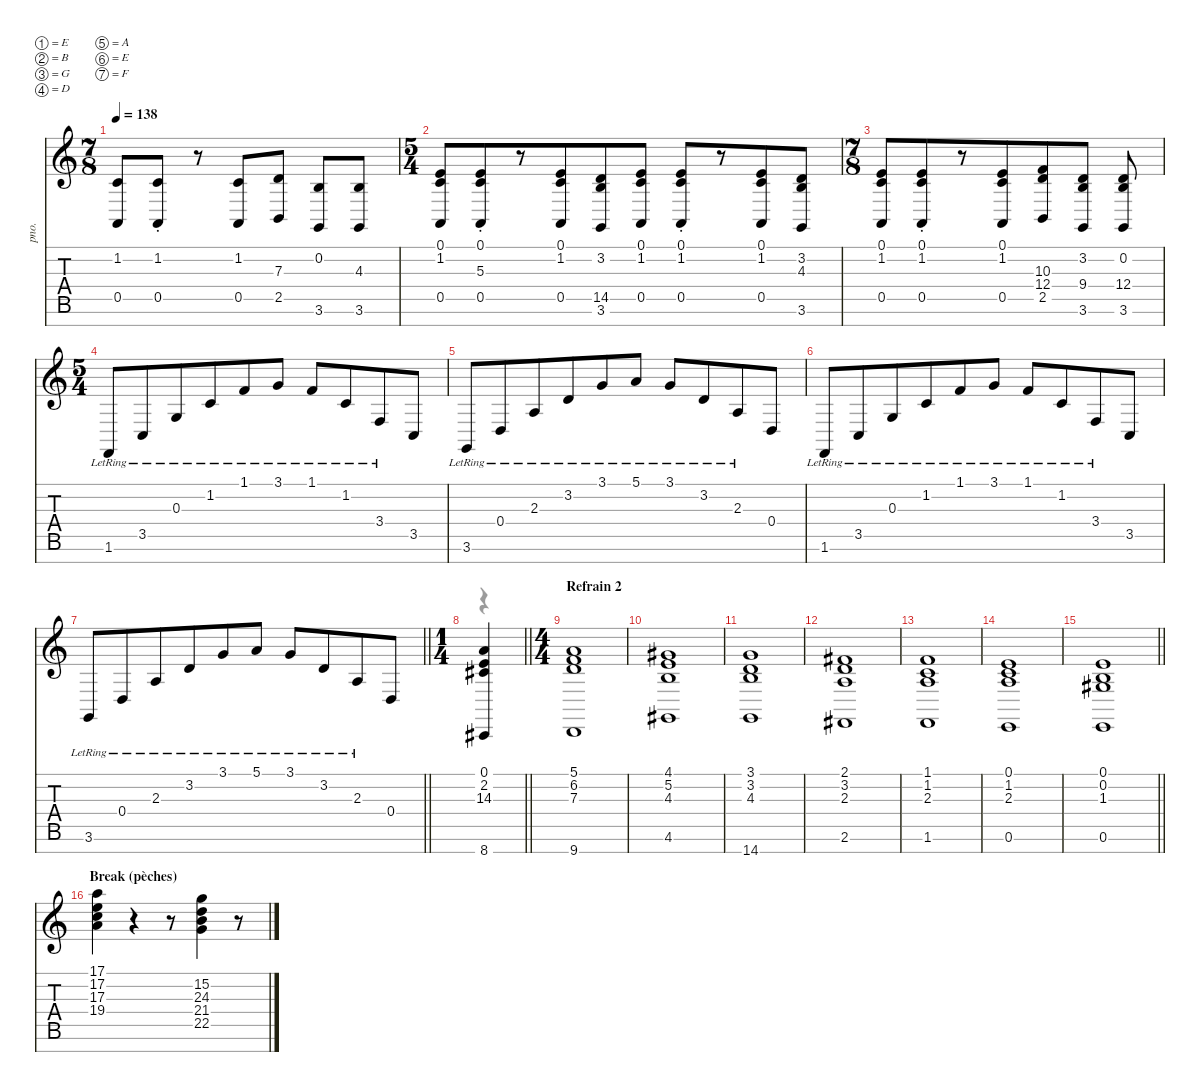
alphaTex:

\defaultSystemsLayout 4
\hideDynamics
\bracketExtendMode nobrackets
\track ("Clavier" "pno.") {instrument acousticgrandpiano}
\staff {score tabs}
\tuning (E4 B3 G3 D3 A2 E2 F1)
\voice
\ts (7 8)
\beaming (8 3 2 2)
\tempo 138
\clef g2
\ks aminor
(1.2 0.5).8{dy f} (1.2{st} 0.5{st}).8 r.8 (1.2 0.5).8 (7.3 2.5).8 (0.2 3.6).8 (4.3 3.6).8 |
\ts (5 4)
\beaming (8 6 4)
(0.1 1.2 0.5).8 (0.1{st} 5.3{st} 0.5{st}).8 r.8 (0.1 1.2 0.5).8 (3.2 14.5 3.6).8 (0.1 1.2 0.5).8 (0.1{st} 1.2{st} 0.5{st}).8 r.8 (0.1 1.2 0.5).8 (3.2 4.3 3.6).8 |
\ts (7 8)
\beaming (8 6 4)
(0.1 1.2 0.5).8 (0.1{st} 1.2{st} 0.5{st}).8 r.8 (0.1 1.2 0.5).8 (10.3 12.4 2.5).8 (3.2 9.4 3.6).8 (0.2 12.4 3.6).8 |
\ts (5 4)
\beaming (8 6 4)
1.6{lr}.8 3.5{lr}.8 0.3{lr}.8 1.2{lr}.8 1.1{lr}.8 3.1{lr}.8 1.1{lr}.8 1.2{lr}.8 3.4{lr}.8 3.5.8 |
3.6{lr}.8 0.4{lr}.8 2.3{lr}.8 3.2{lr}.8 3.1{lr}.8 5.1{lr}.8 3.1{lr}.8 3.2{lr}.8 2.3{lr}.8 0.4.8 |
1.6{lr}.8 3.5{lr}.8 0.3{lr}.8 1.2{lr}.8 1.1{lr}.8 3.1{lr}.8 1.1{lr}.8 1.2{lr}.8 3.4{lr}.8 3.5.8 |
\barLineRight lightlight
3.6{lr}.8 0.4{lr}.8 2.3{lr}.8 3.2{lr}.8 3.1{lr}.8 5.1{lr}.8 3.1{lr}.8 3.2{lr}.8 2.3{lr}.8 0.4.8 |
\ts (1 4)
\beaming (8 2)
\barLineRight lightlight
(0.1 2.2{acc #} 14.3 8.7{acc #}).4 |
\ts (4 4)
\beaming (8 2 2 2 2)
\section ("" "Refrain 2")
(5.1 6.2 7.3 9.7).1 |
(4.1{acc #} 5.2 4.3 4.6{acc #}).1 |
(3.1 3.2 4.3 14.7).1 |
(2.1{acc #} 3.2 2.3 2.6{acc #}).1 |
(1.1 1.2 2.3 1.6).1 |
(0.1 1.2 2.3 0.6).1 |
\barLineRight lightlight
(0.1 0.2 1.3{acc #} 0.6).1 |
\section ("" "Break (pèches)")
(17.1 17.2 17.3 19.4).4{instrument rockorgan} r.4 r.8 (15.2 24.3 21.4 22.5).4 r.8
\voice
\clef g2
\ottava regular
\simile none
\ks aminor
|
|
|
|
|
|
\barLineRight lightlight
|
\barLineRight lightlight
r.4 |
|
|
|
|
|
|
\barLineRight lightlight
|
